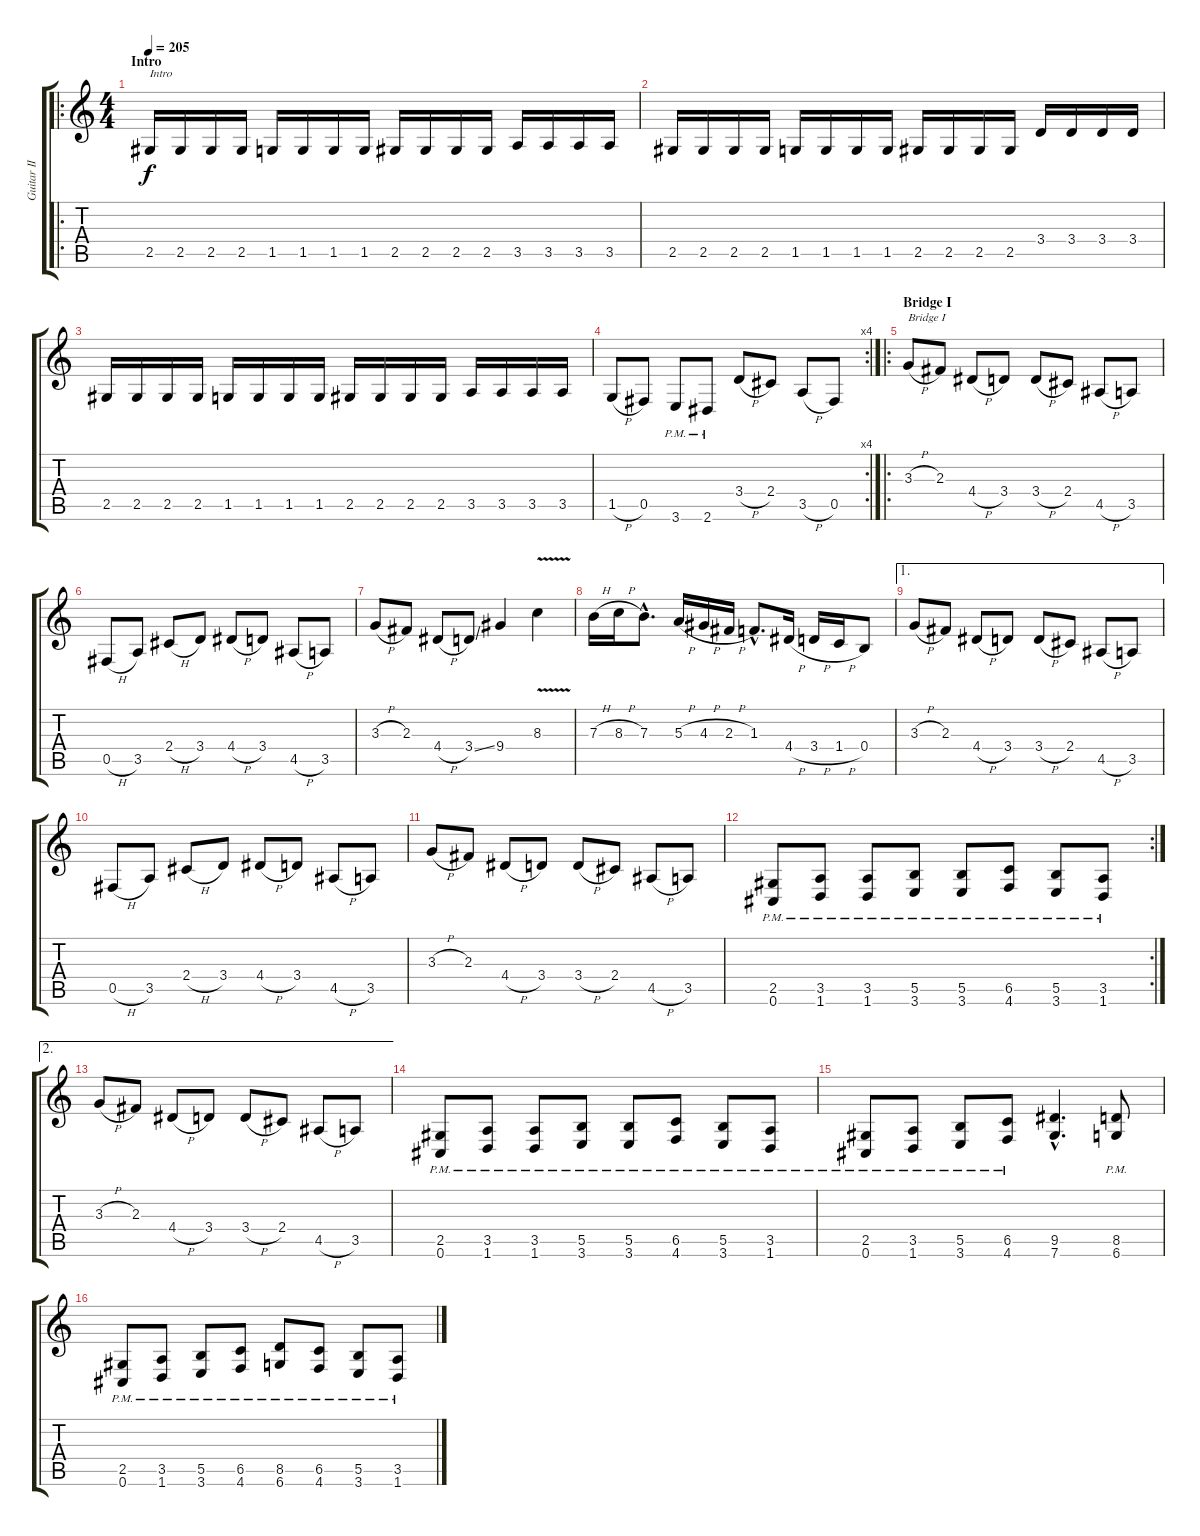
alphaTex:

\track ("Guitar II [Andreas Allenmark]" "Guitar II ") {instrument distortionguitar}
\staff {score tabs}
\tuning (Db4 Ab3 E3 B2 Gb2 Db2) {hide}
\ro
\ts (4 4)
\section ("" "Intro")
\tempo 205
\clef g2
\ks c
2.5.16{txt "Intro" dy f instrument distortionguitar} 2.5.16 2.5.16 2.5.16 1.5.16 1.5.16 1.5.16 1.5.16 2.5.16 2.5.16 2.5.16 2.5.16 3.5.16 3.5.16 3.5.16 3.5.16 |
2.5.16 2.5.16 2.5.16 2.5.16 1.5.16 1.5.16 1.5.16 1.5.16 2.5.16 2.5.16 2.5.16 2.5.16 3.4.16 3.4.16 3.4.16 3.4.16 |
2.5.16 2.5.16 2.5.16 2.5.16 1.5.16 1.5.16 1.5.16 1.5.16 2.5.16 2.5.16 2.5.16 2.5.16 3.5.16 3.5.16 3.5.16 3.5.16 |
\rc 4
1.5{h}.8 0.5.8 3.6{pm}.8 2.6{pm}.8 3.4{h}.8 2.4.8 3.5{h}.8 0.5.8 |
\ro
\section ("" "Bridge I")
3.3{h}.8{txt "Bridge I"} 2.3.8 4.4{h}.8 3.4.8 3.4{h}.8 2.4.8 4.5{h}.8 3.5.8 |
0.5{h}.8 3.5.8 2.4{h}.8 3.4.8 4.4{h}.8 3.4.8 4.5{h}.8 3.5.8 |
3.3{h}.8 2.3.8 4.4{h}.8 3.4{ss}.8 9.4.4 8.3{v}.4 |
7.3{h}.16 8.3{h}.16 7.3{hac}.8{d} 5.3{h}.16 4.3{h}.16 2.3{h}.16 1.3{hac}.8{d} 4.4{h}.16 3.4{h}.16 1.4{h}.16 0.4.8 |
\ae 1
3.3{h}.8 2.3.8 4.4{h}.8 3.4.8 3.4{h}.8 2.4.8 4.5{h}.8 3.5.8 |
0.5{h}.8 3.5.8 2.4{h}.8 3.4.8 4.4{h}.8 3.4.8 4.5{h}.8 3.5.8 |
3.3{h}.8 2.3.8 4.4{h}.8 3.4.8 3.4{h}.8 2.4.8 4.5{h}.8 3.5.8 |
\rc 2
(2.5{pm} 0.6{pm}).8 (3.5{pm} 1.6{pm}).8 (3.5{pm} 1.6{pm}).8 (5.5{pm} 3.6{pm}).8 (5.5{pm} 3.6{pm}).8 (6.5{pm} 4.6{pm}).8 (5.5{pm} 3.6{pm}).8 (3.5{pm} 1.6{pm}).8 |
\ae 2
3.3{h}.8 2.3.8 4.4{h}.8 3.4.8 3.4{h}.8 2.4.8 4.5{h}.8 3.5.8 |
(2.5{pm} 0.6{pm}).8 (3.5{pm} 1.6{pm}).8 (3.5{pm} 1.6{pm}).8 (5.5{pm} 3.6{pm}).8 (5.5{pm} 3.6{pm}).8 (6.5{pm} 4.6{pm}).8 (5.5{pm} 3.6{pm}).8 (3.5{pm} 1.6{pm}).8 |
(2.5{pm} 0.6{pm}).8 (3.5{pm} 1.6{pm}).8 (5.5{pm} 3.6{pm}).8 (6.5{pm} 4.6{pm}).8 (9.5{hac} 7.6{hac}).4{d} (8.5{pm} 6.6{pm}).8 |
(2.5{pm} 0.6{pm}).8 (3.5{pm} 1.6{pm}).8 (5.5{pm} 3.6{pm}).8 (6.5{pm} 4.6{pm}).8 (8.5{pm} 6.6{pm}).8 (6.5{pm} 4.6{pm}).8 (5.5{pm} 3.6{pm}).8 (3.5{pm} 1.6{pm}).8
